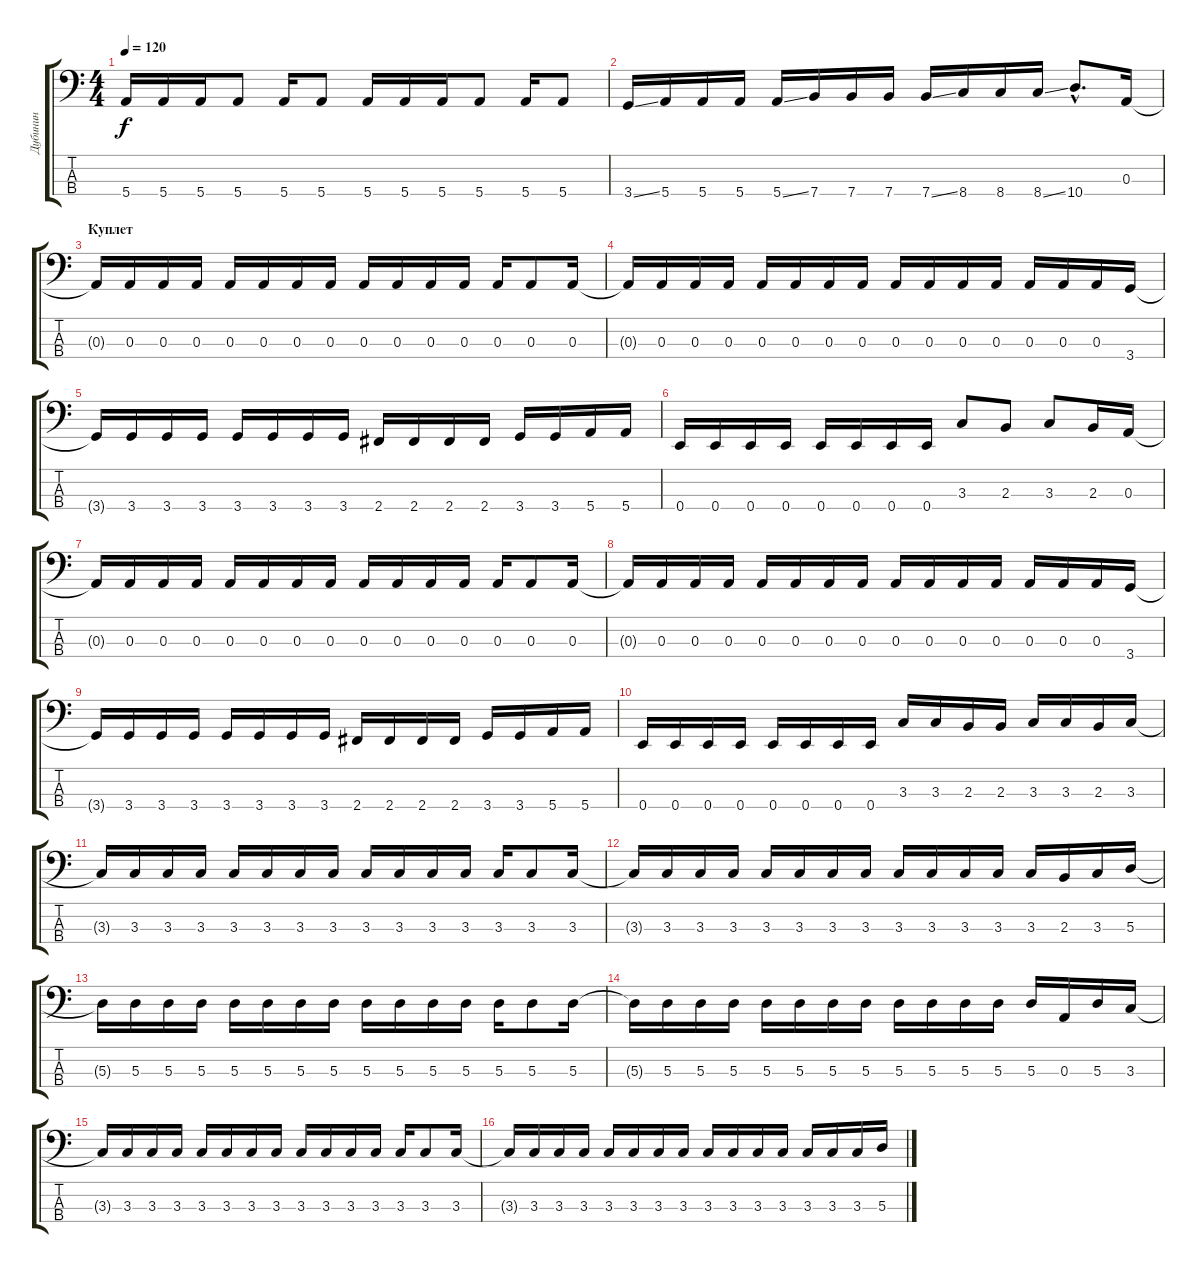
\track ("Дубинин" "Дубинин") {instrument electricbassfinger}
\staff {score tabs}
\tuning (G2 D2 A1 E1) {hide}
\ts (4 4)
\tempo 120
\clef f4
\ks c
5.4.16{dy f} 5.4.16 5.4.16 5.4.8 5.4.16 5.4.8 5.4.16 5.4.16 5.4.16 5.4.8 5.4.16 5.4.8 |
3.4{ss}.16 5.4.16 5.4.16 5.4.16 5.4{ss}.16 7.4.16 7.4.16 7.4.16 7.4{ss}.16 8.4.16 8.4.16 8.4{ss}.16 10.4{hac}.8{d} 0.3.16 |
\section ("" "Куплет")
0.3{t}.16 0.3.16 0.3.16 0.3.16 0.3.16 0.3.16 0.3.16 0.3.16 0.3.16 0.3.16 0.3.16 0.3.16 0.3.16 0.3.8 0.3.16 |
0.3{t}.16 0.3.16 0.3.16 0.3.16 0.3.16 0.3.16 0.3.16 0.3.16 0.3.16 0.3.16 0.3.16 0.3.16 0.3.16 0.3.16 0.3.16 3.4.16 |
3.4{t}.16 3.4.16 3.4.16 3.4.16 3.4.16 3.4.16 3.4.16 3.4.16 2.4.16 2.4.16 2.4.16 2.4.16 3.4.16 3.4.16 5.4.16 5.4.16 |
0.4.16 0.4.16 0.4.16 0.4.16 0.4.16 0.4.16 0.4.16 0.4.16 3.3.8 2.3.8 3.3.8 2.3.16 0.3.16 |
0.3{t}.16 0.3.16 0.3.16 0.3.16 0.3.16 0.3.16 0.3.16 0.3.16 0.3.16 0.3.16 0.3.16 0.3.16 0.3.16 0.3.8 0.3.16 |
0.3{t}.16 0.3.16 0.3.16 0.3.16 0.3.16 0.3.16 0.3.16 0.3.16 0.3.16 0.3.16 0.3.16 0.3.16 0.3.16 0.3.16 0.3.16 3.4.16 |
3.4{t}.16 3.4.16 3.4.16 3.4.16 3.4.16 3.4.16 3.4.16 3.4.16 2.4.16 2.4.16 2.4.16 2.4.16 3.4.16 3.4.16 5.4.16 5.4.16 |
0.4.16 0.4.16 0.4.16 0.4.16 0.4.16 0.4.16 0.4.16 0.4.16 3.3.16 3.3.16 2.3.16 2.3.16 3.3.16 3.3.16 2.3.16 3.3.16 |
3.3{t}.16 3.3.16 3.3.16 3.3.16 3.3.16 3.3.16 3.3.16 3.3.16 3.3.16 3.3.16 3.3.16 3.3.16 3.3.16 3.3.8 3.3.16 |
3.3{t}.16 3.3.16 3.3.16 3.3.16 3.3.16 3.3.16 3.3.16 3.3.16 3.3.16 3.3.16 3.3.16 3.3.16 3.3.16 2.3.16 3.3.16 5.3.16 |
5.3{t}.16 5.3.16 5.3.16 5.3.16 5.3.16 5.3.16 5.3.16 5.3.16 5.3.16 5.3.16 5.3.16 5.3.16 5.3.16 5.3.8 5.3.16 |
5.3{t}.16 5.3.16 5.3.16 5.3.16 5.3.16 5.3.16 5.3.16 5.3.16 5.3.16 5.3.16 5.3.16 5.3.16 5.3.16 0.3.16 5.3.16 3.3.16 |
3.3{t}.16 3.3.16 3.3.16 3.3.16 3.3.16 3.3.16 3.3.16 3.3.16 3.3.16 3.3.16 3.3.16 3.3.16 3.3.16 3.3.8 3.3.16 |
3.3{t}.16 3.3.16 3.3.16 3.3.16 3.3.16 3.3.16 3.3.16 3.3.16 3.3.16 3.3.16 3.3.16 3.3.16 3.3.16 3.3.16 3.3.16 5.3.16
